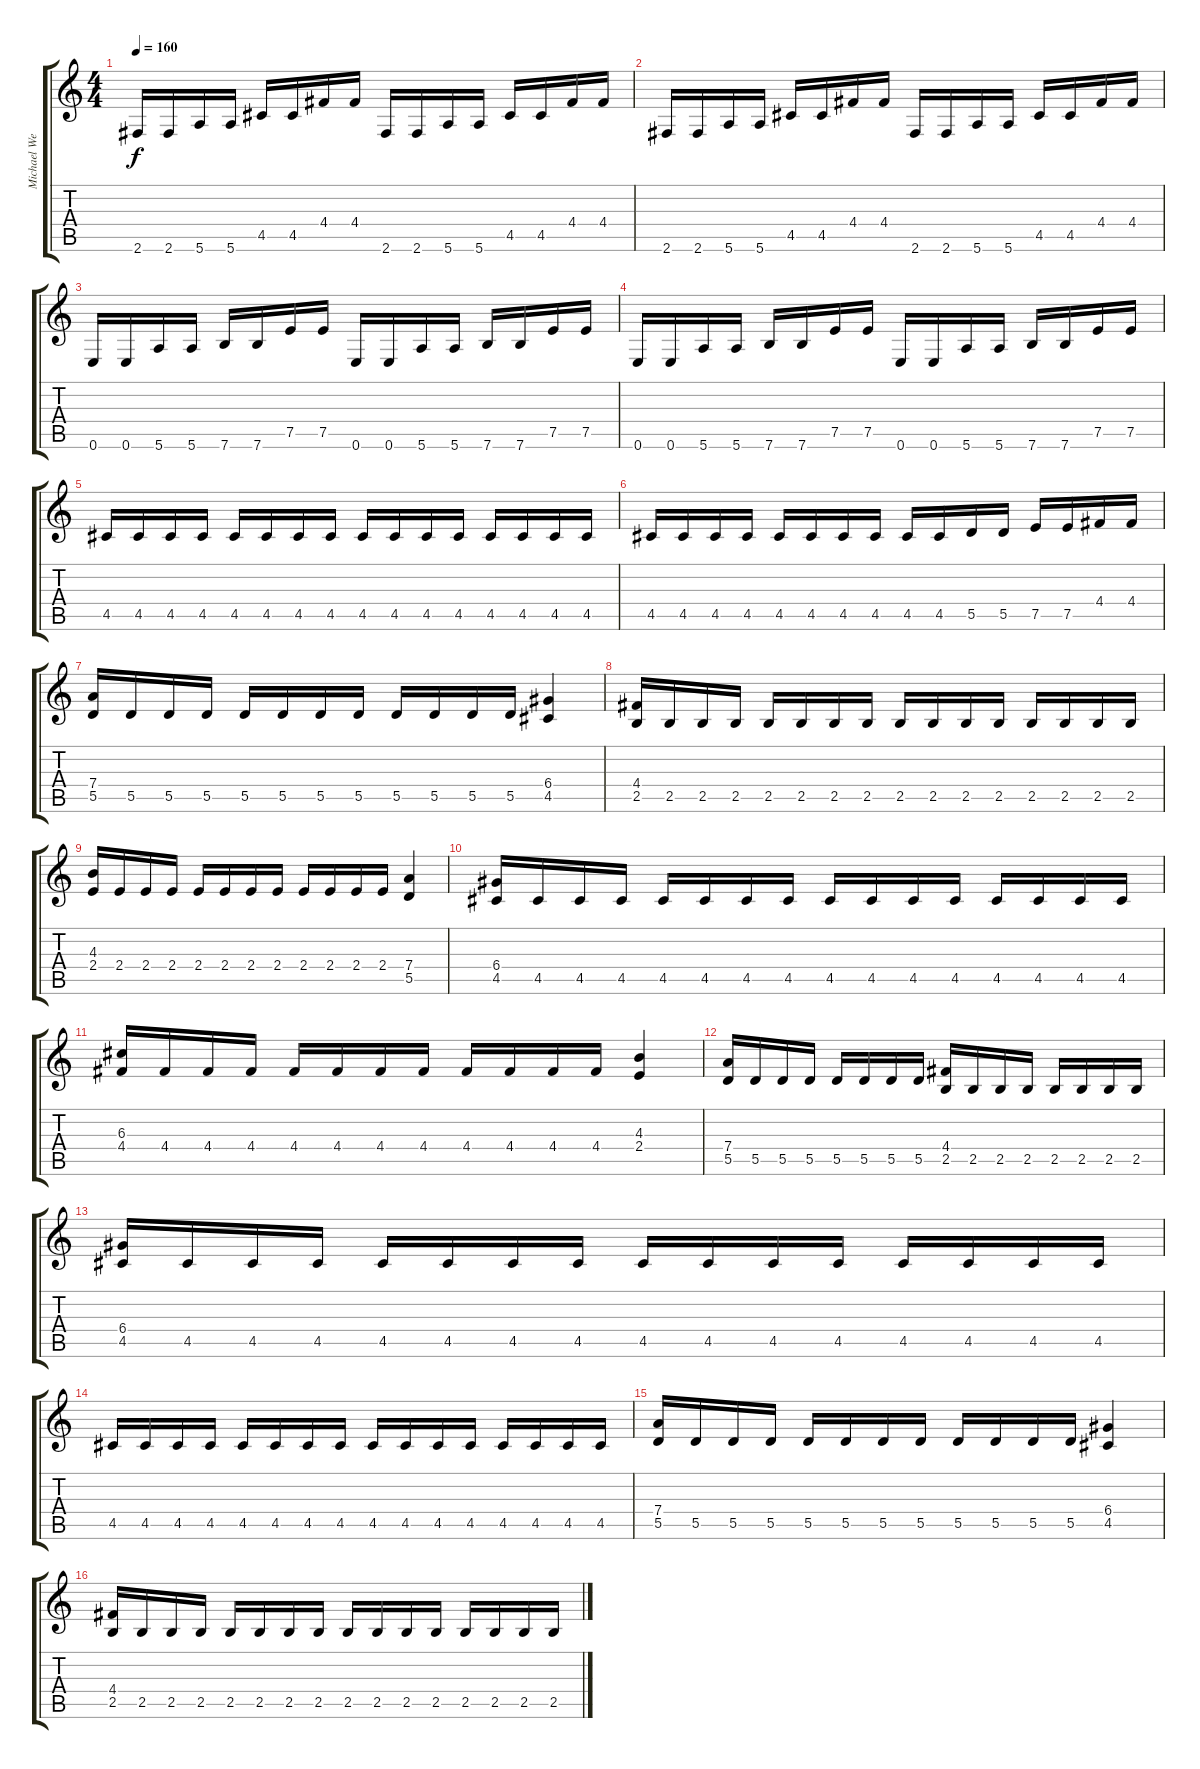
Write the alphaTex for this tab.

\track ("Michael Weikath" "Michael We") {instrument distortionguitar}
\staff {score tabs}
\tuning (E4 B3 G3 D3 A2 E2) {hide}
\ts (4 4)
\tempo 160
\clef g2
\ks c
2.6.16{dy f} 2.6.16 5.6.16 5.6.16 4.5.16 4.5.16 4.4.16 4.4.16 2.6.16 2.6.16 5.6.16 5.6.16 4.5.16 4.5.16 4.4.16 4.4.16 |
2.6.16 2.6.16 5.6.16 5.6.16 4.5.16 4.5.16 4.4.16 4.4.16 2.6.16 2.6.16 5.6.16 5.6.16 4.5.16 4.5.16 4.4.16 4.4.16 |
0.6.16 0.6.16 5.6.16 5.6.16 7.6.16 7.6.16 7.5.16 7.5.16 0.6.16 0.6.16 5.6.16 5.6.16 7.6.16 7.6.16 7.5.16 7.5.16 |
0.6.16 0.6.16 5.6.16 5.6.16 7.6.16 7.6.16 7.5.16 7.5.16 0.6.16 0.6.16 5.6.16 5.6.16 7.6.16 7.6.16 7.5.16 7.5.16 |
4.5.16 4.5.16 4.5.16 4.5.16 4.5.16 4.5.16 4.5.16 4.5.16 4.5.16 4.5.16 4.5.16 4.5.16 4.5.16 4.5.16 4.5.16 4.5.16 |
4.5.16 4.5.16 4.5.16 4.5.16 4.5.16 4.5.16 4.5.16 4.5.16 4.5.16 4.5.16 5.5.16 5.5.16 7.5.16 7.5.16 4.4.16 4.4.16 |
(7.4 5.5).16 5.5.16 5.5.16 5.5.16 5.5.16 5.5.16 5.5.16 5.5.16 5.5.16 5.5.16 5.5.16 5.5.16 (6.4 4.5).4 |
(4.4 2.5).16 2.5.16 2.5.16 2.5.16 2.5.16 2.5.16 2.5.16 2.5.16 2.5.16 2.5.16 2.5.16 2.5.16 2.5.16 2.5.16 2.5.16 2.5.16 |
(4.3 2.4).16 2.4.16 2.4.16 2.4.16 2.4.16 2.4.16 2.4.16 2.4.16 2.4.16 2.4.16 2.4.16 2.4.16 (7.4 5.5).4 |
(6.4 4.5).16 4.5.16 4.5.16 4.5.16 4.5.16 4.5.16 4.5.16 4.5.16 4.5.16 4.5.16 4.5.16 4.5.16 4.5.16 4.5.16 4.5.16 4.5.16 |
(6.3 4.4).16 4.4.16 4.4.16 4.4.16 4.4.16 4.4.16 4.4.16 4.4.16 4.4.16 4.4.16 4.4.16 4.4.16 (4.3 2.4).4 |
(7.4 5.5).16 5.5.16 5.5.16 5.5.16 5.5.16 5.5.16 5.5.16 5.5.16 (4.4 2.5).16 2.5.16 2.5.16 2.5.16 2.5.16 2.5.16 2.5.16 2.5.16 |
(6.4 4.5).16 4.5.16 4.5.16 4.5.16 4.5.16 4.5.16 4.5.16 4.5.16 4.5.16 4.5.16 4.5.16 4.5.16 4.5.16 4.5.16 4.5.16 4.5.16 |
4.5.16 4.5.16 4.5.16 4.5.16 4.5.16 4.5.16 4.5.16 4.5.16 4.5.16 4.5.16 4.5.16 4.5.16 4.5.16 4.5.16 4.5.16 4.5.16 |
(7.4 5.5).16 5.5.16 5.5.16 5.5.16 5.5.16 5.5.16 5.5.16 5.5.16 5.5.16 5.5.16 5.5.16 5.5.16 (6.4 4.5).4 |
(4.4 2.5).16 2.5.16 2.5.16 2.5.16 2.5.16 2.5.16 2.5.16 2.5.16 2.5.16 2.5.16 2.5.16 2.5.16 2.5.16 2.5.16 2.5.16 2.5.16
